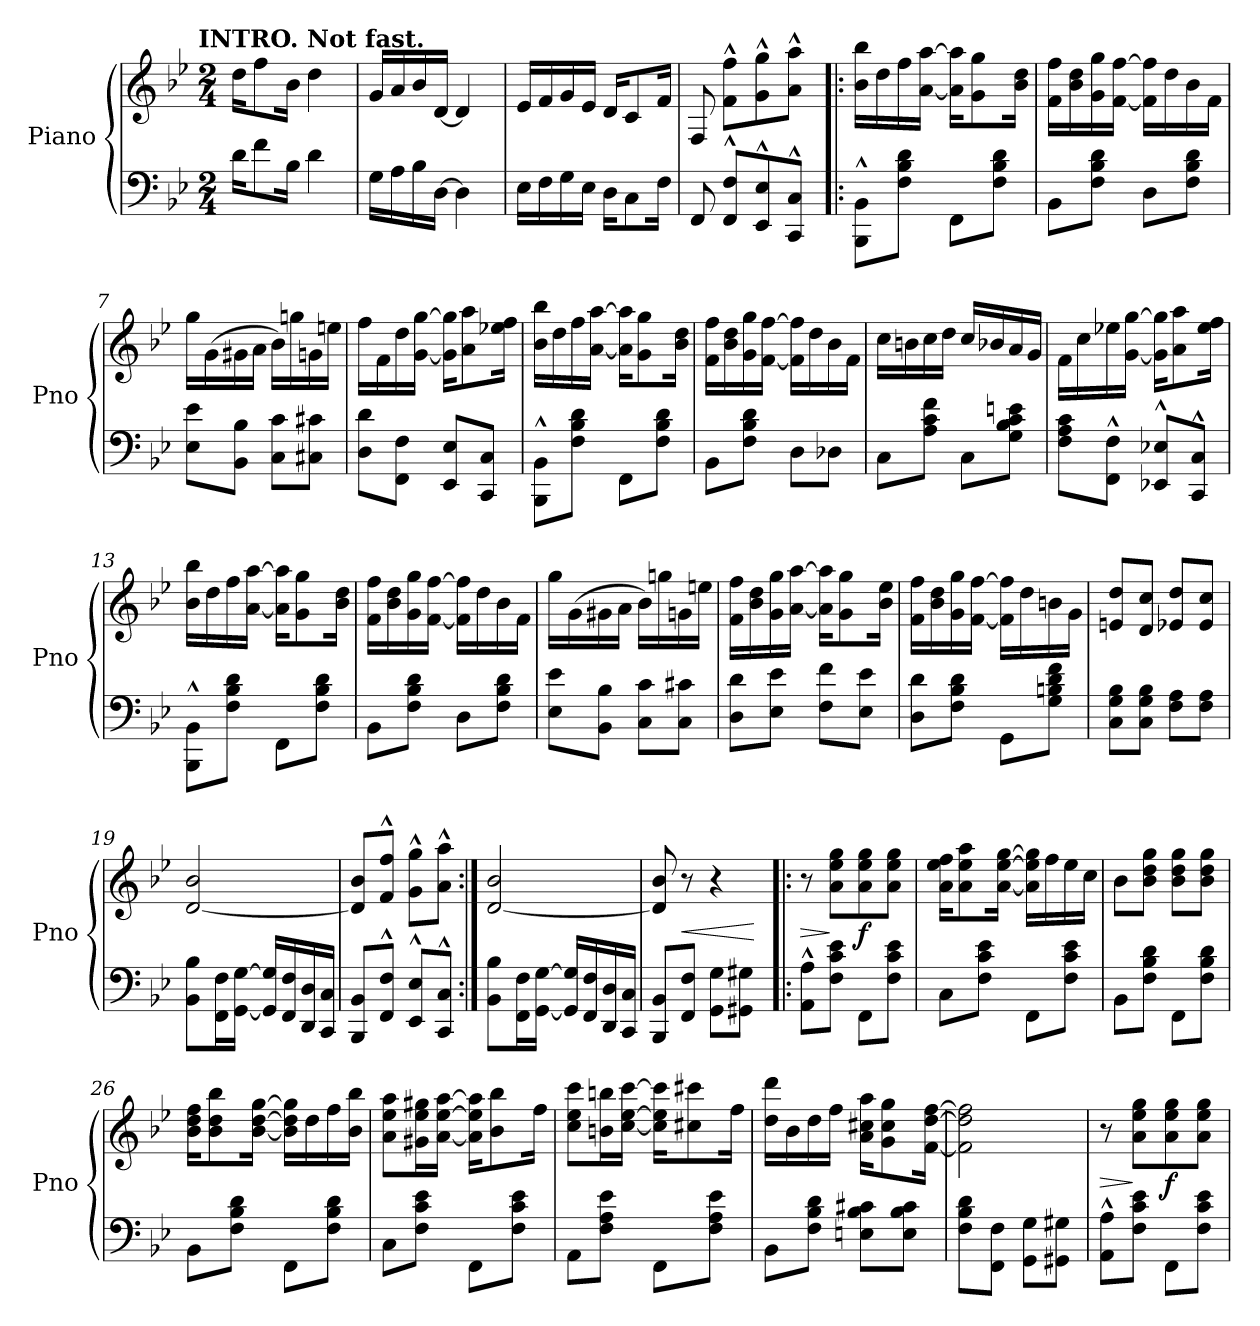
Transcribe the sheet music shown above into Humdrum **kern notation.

**kern	**kern	**dynam
*part1	*part1	*part1
*staff2	*staff1	*staff1/2
*I"Piano	*	*
*I'Pno	*	*
*clefF4	*clefG2	*
*k[b-e-]	*k[b-e-]	*
!!LO:TX:omd:t=INTRO. Not fast.
*M2/4	*M2/4	*
*MM90	*MM90	*
=1	=1	=1
16dKL	16ddKL	.
8f	8ff	.
16B-Jk	16b-Jk	.
4d	4dd	.
=2	=2	=2
16GLL	16gLL	.
16A	16a	.
16B-	16b-	.
[16DJJ	[16dJJ	.
4D]	4d]	.
=3	=3	=3
16E-LL	16e-LL	.
16F	16f	.
16G	16g	.
16E-JJ	16e-JJ	.
16DKL	16dKL	.
8C	8c	.
16FJk	16fJk	.
=4	=4	=4
8FF	8F	.
8FF^^< 8F^^<L	8f^^ 8ff^^L	.
8EE-^^< 8E-^^<	8g^^ 8gg^^	.
8CC^^< 8C^^<J	8a^^ 8aa^^J	.
=5!|:	=5!|:	=5!|:
8BBB-^^\ 8BB-^^\L	16b- 16bb-LL	.
.	16dd	.
8F\ 8B-\ 8d\J	16ff	.
.	[16a [16aaJJ	.
8FFL	16a] 16aa]KL	.
.	8g 8gg	.
8F 8B- 8dJ	.	.
.	16b- 16ddJk	.
=6	=6	=6
8BB-L	16f 16ffLL	.
.	16b- 16dd	.
8F 8B- 8dJ	16g 16gg	.
.	[16f [16ffJJ	.
8DL	16f]\ 16ff]\LL	.
.	16dd\	.
8F 8B- 8dJ	16b-\	.
.	16f\JJ	.
=7	=7	=7
8E- 8e-L	16ggLL	.
.	(16g	.
8BB- 8B-J	16g#X	.
.	16aJJ	.
8C 8cL	16b-LL)	.
.	16ggn	.
8C#X 8c#XJ	16gn	.
.	16eenJJ	.
=8	=8	=8
8D 8dL	16ffLL	.
.	16f	.
8FF 8FJ	16dd	.
.	[16g [16ggJJ	.
8EE- 8E-L	16g] 16gg]KL	.
.	8a 8aa	.
8CC 8CJ	.	.
.	16ee-X 16ffJk	.
=9	=9	=9
8BBB-^^\ 8BB-^^\L	16b- 16bb-LL	.
.	16dd	.
8F\ 8B-\ 8d\J	16ff	.
.	[16a [16aaJJ	.
8FFL	16a] 16aa]KL	.
.	8g 8gg	.
8F 8B- 8dJ	.	.
.	16b- 16ddJk	.
=10	=10	=10
8BB-L	16f 16ffLL	.
.	16b- 16dd	.
8F 8B- 8dJ	16g 16gg	.
.	[16f [16ffJJ	.
8DL	16f]\ 16ff]\LL	.
.	16dd\	.
8D-XJ	16b-\	.
.	16f\JJ	.
=11	=11	=11
8CL	16ccLL	.
.	16bn	.
8A 8c 8fJ	16cc	.
.	16ddJJ	.
8CL	16ccLL	.
.	16b-X	.
8G 8B- 8c 8enJ	16a	.
.	16gJJ	.
=12	=12	=12
8F 8A 8cL	16fLL	.
.	16cc	.
8FF^^ 8F^^J	16ee-X	.
.	[16g [16ggJJ	.
8EE-X^^< 8E-X^^<L	16g] 16gg]KL	.
.	8a 8aa	.
8CC^^< 8C^^<J	.	.
.	16ee- 16ffJk	.
=13	=13	=13
8BBB-^^\ 8BB-^^\L	16b- 16bb-LL	.
.	16dd	.
8F\ 8B-\ 8d\J	16ff	.
.	[16a [16aaJJ	.
8FFL	16a] 16aa]KL	.
.	8g 8gg	.
8F 8B- 8dJ	.	.
.	16b- 16ddJk	.
=14	=14	=14
8BB-L	16f 16ffLL	.
.	16b- 16dd	.
8F 8B- 8dJ	16g 16gg	.
.	[16f [16ffJJ	.
8DL	16f]\ 16ff]\LL	.
.	16dd\	.
8F 8B- 8dJ	16b-\	.
.	16f\JJ	.
=15	=15	=15
8E- 8e-L	16ggLL	.
.	(16g	.
8BB- 8B-J	16g#X	.
.	16aJJ	.
8C 8cL	16b-LL)	.
.	16ggn	.
8C 8c#XJ	16gn	.
.	16eenJJ	.
=16	=16	=16
8D 8dL	16f 16ffLL	.
.	16b- 16dd	.
8E- 8e-J	16g 16gg	.
.	[16a [16aaJJ	.
8F 8fL	16a] 16aa]KL	.
.	8g 8gg	.
8E- 8e-J	.	.
.	16b- 16ee-Jk	.
=17	=17	=17
8D 8dL	16f 16ffLL	.
.	16b- 16dd	.
8F 8B- 8dJ	16g 16gg	.
.	[16f [16ffJJ	.
8GGL	16f] 16ff]LL	.
.	16dd	.
8G 8Bn 8d 8fJ	16bn	.
.	16gJJ	.
=18	=18	=18
8C 8G 8B-L	8en 8ddL	.
8C 8G 8B-J	8d 8ccJ	.
8F 8AL	8e-X 8ddL	.
8F 8AJ	8e- 8ccJ	.
=19	=19	=19
8BB-\ 8B-\L	[2d 2b-	.
16FF\ 16F\L	.	.
[16GG\ [16G\JJ	.	.
16GG] 16G]LL	.	.
16FF 16F	.	.
16DD 16D	.	.
16CC 16CJJ	.	.
=20	=20	=20
8BBB- 8BB-L	8d] 8b-L	.
8FF^^< 8F^^<J	8f^^ 8ff^^J	.
8EE-^^< 8E-^^<L	8g^^ 8gg^^L	.
8CC^^< 8C^^<J	8a^^ 8aa^^J	.
=21:|!	=21:|!	=21:|!
8BB-\ 8B-\L	[2d 2b-	.
16FF\ 16F\L	.	.
[16GG\ [16G\JJ	.	.
16GG] 16G]LL	.	.
16FF 16F	.	.
16DD 16D	.	.
16CC 16CJJ	.	.
=22	=22	=22
8BBB- 8BB-L	8d] 8b-	.
8FF 8FJ	8r	<
8GG\ 8G\L	4r	.
8GG#X\ 8G#X\J	.	.
.	.	[
=23!|:	=23!|:	=23!|:
8AA^^ 8A^^L	8r	>
8F 8c 8e-J	8a 8ee- 8ggL	]
8FFL	8a 8ee- 8gg	f
8F 8c 8e-J	8a 8ee- 8ggJ	.
=24	=24	=24
8CL	16a 16ee- 16ffKL	.
.	8a 8ee- 8aa	.
8F 8c 8e-J	.	.
.	[16a [16ee- [16ggJk	.
8FFL	16a] 16ee-] 16gg]LL	.
.	16ff	.
8F 8c 8e-J	16ee-	.
.	16ccJJ	.
=25	=25	=25
8BB-L	8b-L	.
8F 8B- 8dJ	8b- 8dd 8ggJ	.
8FFL	8b- 8dd 8ggL	.
8F 8B- 8dJ	8b- 8dd 8ggJ	.
=26	=26	=26
8BB-L	16b- 16dd 16ffKL	.
.	8b- 8dd 8bb-	.
8F 8B- 8dJ	.	.
.	[16b- [16dd [16ggJk	.
8FFL	16b-] 16dd] 16gg]LL	.
.	16dd	.
8F 8B- 8dJ	16ff	.
.	16b- 16bb-JJ	.
=27	=27	=27
8CL	8a 8ee- 8aaL	.
8F 8c 8e-J	16g#X 16ee- 16gg#XL	.
.	[16a [16ee- [16aaJJ	.
8FFL	16a] 16ee-] 16aa]KL	.
.	8b- 8bb-	.
8F 8c 8e-J	.	.
.	16ffJk	.
=28	=28	=28
8AAL	8cc 8ee- 8cccL	.
8F 8A 8e-J	16bn 16bbnL	.
.	[16cc [16ee- [16cccJJ	.
8FFL	16cc] 16ee-] 16ccc]KL	.
.	8cc#X 8ccc#X	.
8F 8A 8e-J	.	.
.	16ffJk	.
=29	=29	=29
8BB-L	16dd 16dddLL	.
.	16b-	.
8F 8B- 8dJ	16dd	.
.	16ffJJ	.
8En 8B- 8c#XL	16a 16cc#X 16aaKL	.
.	8g 8cc# 8gg	.
8E 8B- 8c#J	.	.
.	[16f [16dd [16ffJk	.
=30	=30	=30
8F 8B- 8dL	2f] 2dd] 2ff]	.
8FF 8FJ	.	.
8GG\ 8G\L	.	.
8GG#X\ 8G#X\J	.	.
=31	=31	=31
8AA^^ 8A^^L	8r	>
8F 8c 8e-J	8a 8ee- 8ggL	]
8FFL	8a 8ee- 8gg	f
8F 8c 8e-J	8a 8ee- 8ggJ	.
=	=	=
*-	*-	*-
